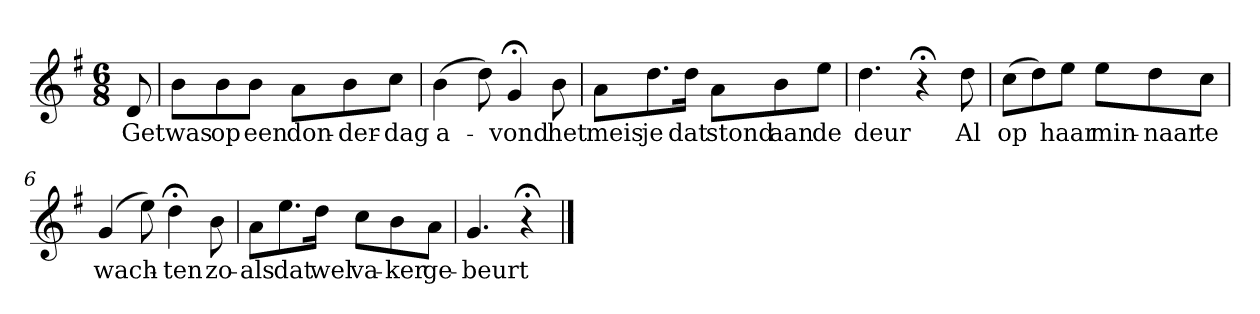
**kern	**text
*part1	*part1
*staff1	*staff1
*k[f#]	*
*G:	*
*M6/8	*
*MM120	*
=	=
8d	Get
=1	=1
8bL	was
8b	op
8bJ	een
8aL	don-
8b	-der-
8ccJ	-dag
=2	=2
(4b	a-
8dd)	.
4g;<	-vond
8b	het
=3	=3
8aL	meis
8.dd	je
16ddJk	dat
8aL	stond
8b	aan
8eeJ	de
=4	=4
4.dd	deur
4r;<	.
8dd	Al
=5	=5
(8ccL	op
8dd)	.
8eeJ	haar
8eeL	min-
8dd	-naar
8ccJ	te
=6	=6
(4g	wach-
8ee)	.
4dd;<	-ten
8b	zo-
=7	=7
8aL	-als
8.ee	dat
16ddJk	wel
8ccL	va-
8b	-ker
8aJ	ge-
=8	=8
4.g	-beurt
4r;<	.
==	==
*-	*-
